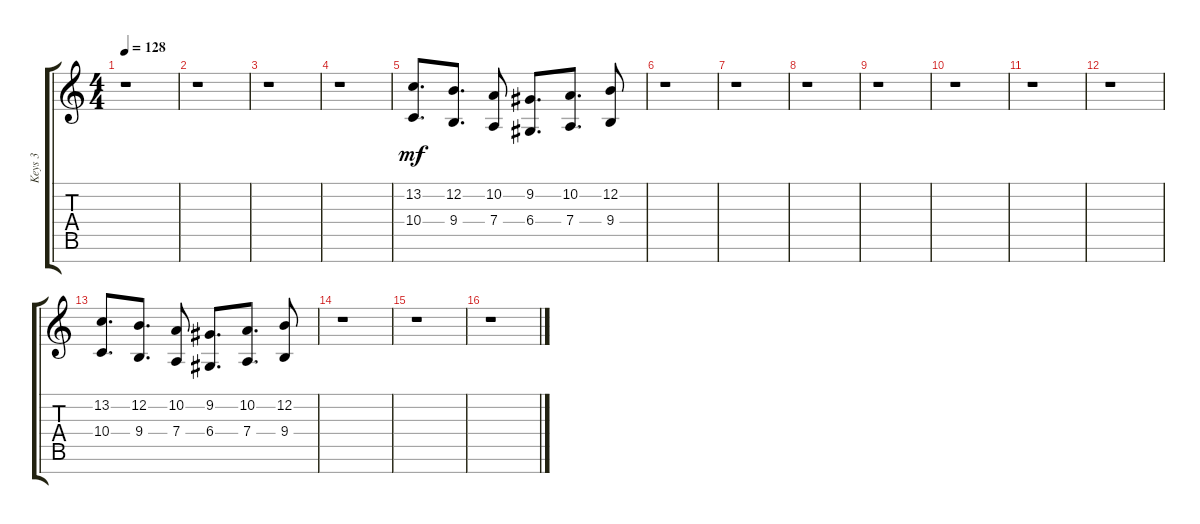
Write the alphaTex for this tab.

\track ("Keys 3" "Keys 3") {instrument stringensemble2}
\staff {score tabs}
\tuning (E4 B3 G3 D3 A2 E2 B1) {hide}
\ts (4 4)
\tempo 128
\clef g2
\ks c
r.1{dy f} |
r.1 |
r.1 |
r.1 |
(13.2 10.4).8{d dy mf} (12.2 9.4).8{d} (10.2 7.4).8 (9.2 6.4).8{d} (10.2 7.4).8{d} (12.2 9.4).8 |
r.1 |
r.1 |
r.1 |
r.1 |
r.1 |
r.1 |
r.1 |
(13.2 10.4).8{d} (12.2 9.4).8{d} (10.2 7.4).8 (9.2 6.4).8{d} (10.2 7.4).8{d} (12.2 9.4).8 |
r.1 |
r.1 |
r.1
